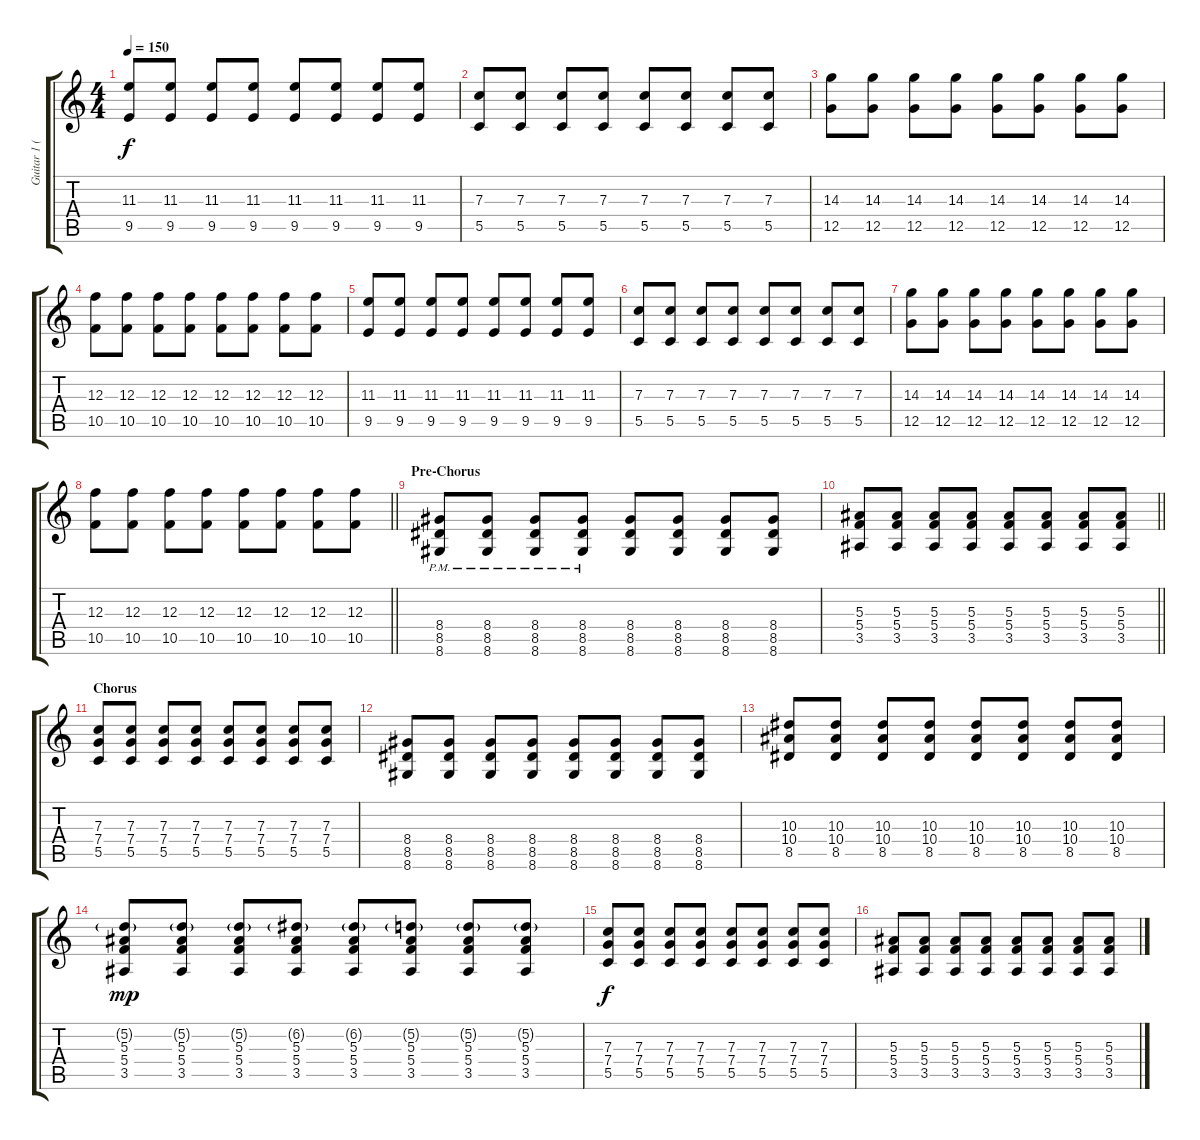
\track ("Guitar 1 (Dan Jacobs)" "Guitar 1 (") {instrument distortionguitar}
\staff {score tabs}
\tuning (D4 A3 F3 C3 G2 C2) {hide}
\ts (4 4)
\tempo 150
\clef g2
\ks c
(11.3 9.5).8{dy f} (11.3 9.5).8 (11.3 9.5).8 (11.3 9.5).8 (11.3 9.5).8 (11.3 9.5).8 (11.3 9.5).8 (11.3 9.5).8 |
(7.3 5.5).8 (7.3 5.5).8 (7.3 5.5).8 (7.3 5.5).8 (7.3 5.5).8 (7.3 5.5).8 (7.3 5.5).8 (7.3 5.5).8 |
(14.3 12.5).8 (14.3 12.5).8 (14.3 12.5).8 (14.3 12.5).8 (14.3 12.5).8 (14.3 12.5).8 (14.3 12.5).8 (14.3 12.5).8 |
(12.3 10.5).8 (12.3 10.5).8 (12.3 10.5).8 (12.3 10.5).8 (12.3 10.5).8 (12.3 10.5).8 (12.3 10.5).8 (12.3 10.5).8 |
(11.3 9.5).8 (11.3 9.5).8 (11.3 9.5).8 (11.3 9.5).8 (11.3 9.5).8 (11.3 9.5).8 (11.3 9.5).8 (11.3 9.5).8 |
(7.3 5.5).8 (7.3 5.5).8 (7.3 5.5).8 (7.3 5.5).8 (7.3 5.5).8 (7.3 5.5).8 (7.3 5.5).8 (7.3 5.5).8 |
(14.3 12.5).8 (14.3 12.5).8 (14.3 12.5).8 (14.3 12.5).8 (14.3 12.5).8 (14.3 12.5).8 (14.3 12.5).8 (14.3 12.5).8 |
\barLineRight lightlight
(12.3 10.5).8 (12.3 10.5).8 (12.3 10.5).8 (12.3 10.5).8 (12.3 10.5).8 (12.3 10.5).8 (12.3 10.5).8 (12.3 10.5).8 |
\section ("" "Pre-Chorus")
(8.4{pm} 8.5{pm} 8.6{pm}).8{volume 8} (8.4{pm} 8.5{pm} 8.6{pm}).8 (8.4{pm} 8.5{pm} 8.6{pm}).8 (8.4{pm} 8.5{pm} 8.6{pm}).8 (8.4 8.5 8.6).8 (8.4 8.5 8.6).8 (8.4 8.5 8.6).8 (8.4 8.5 8.6).8 |
\barLineRight lightlight
(5.3 5.4 3.5).8 (5.3 5.4 3.5).8 (5.3 5.4 3.5).8 (5.3 5.4 3.5).8 (5.3 5.4 3.5).8 (5.3 5.4 3.5).8 (5.3 5.4 3.5).8 (5.3 5.4 3.5).8 |
\section ("" "Chorus")
(7.3 7.4 5.5).8{volume 11} (7.3 7.4 5.5).8 (7.3 7.4 5.5).8 (7.3 7.4 5.5).8 (7.3 7.4 5.5).8 (7.3 7.4 5.5).8 (7.3 7.4 5.5).8 (7.3 7.4 5.5).8 |
(8.4 8.5 8.6).8 (8.4 8.5 8.6).8 (8.4 8.5 8.6).8 (8.4 8.5 8.6).8 (8.4 8.5 8.6).8 (8.4 8.5 8.6).8 (8.4 8.5 8.6).8 (8.4 8.5 8.6).8 |
(10.3 10.4 8.5).8 (10.3 10.4 8.5).8 (10.3 10.4 8.5).8 (10.3 10.4 8.5).8 (10.3 10.4 8.5).8 (10.3 10.4 8.5).8 (10.3 10.4 8.5).8 (10.3 10.4 8.5).8 |
(5.2{g} 5.3 5.4 3.5).8{dy mp} (5.2{g} 5.3 5.4 3.5).8 (5.2{g} 5.3 5.4 3.5).8 (6.2{g} 5.3 5.4 3.5).8 (6.2{g} 5.3 5.4 3.5).8 (5.2{g} 5.3 5.4 3.5).8 (5.2{g} 5.3 5.4 3.5).8 (5.2{g} 5.3 5.4 3.5).8 |
(7.3 7.4 5.5).8{dy f} (7.3 7.4 5.5).8 (7.3 7.4 5.5).8 (7.3 7.4 5.5).8 (7.3 7.4 5.5).8 (7.3 7.4 5.5).8 (7.3 7.4 5.5).8 (7.3 7.4 5.5).8 |
(5.3 5.4 3.5).8 (5.3 5.4 3.5).8 (5.3 5.4 3.5).8 (5.3 5.4 3.5).8 (5.3 5.4 3.5).8 (5.3 5.4 3.5).8 (5.3 5.4 3.5).8 (5.3 5.4 3.5).8
